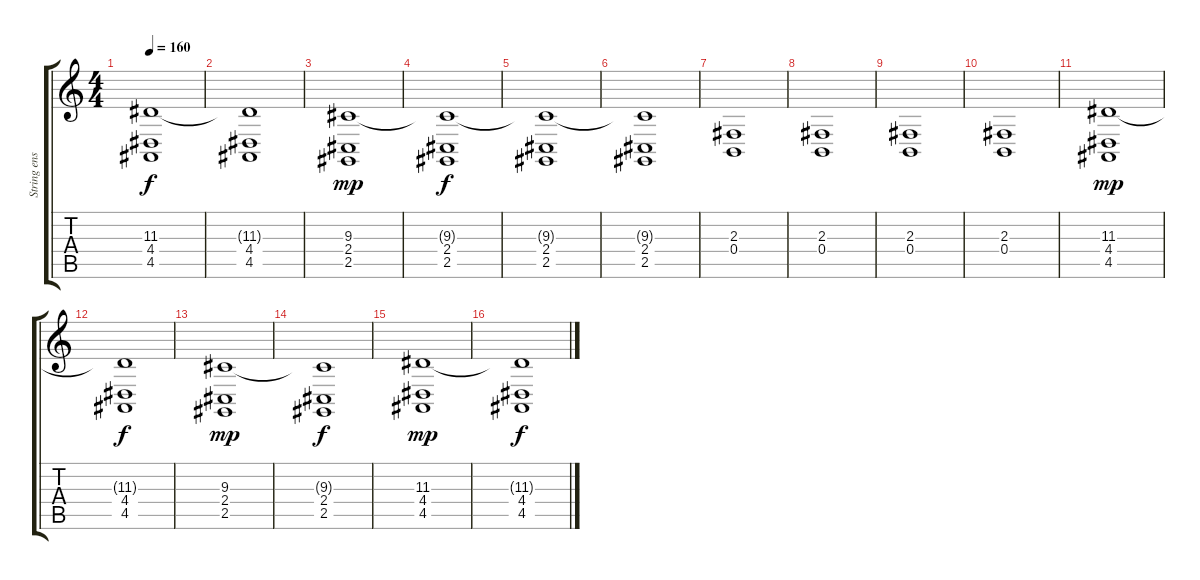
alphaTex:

\track ("String ensemble" "String ens") {instrument stringensemble1}
\staff {score tabs}
\tuning (Db4 Ab3 E3 B2 Gb2 Db2) {hide}
\ts (4 4)
\tempo 160
\clef g2
\ks c
(11.3{t} 4.4 4.5).1{dy f} |
(11.3{t} 4.4 4.5).1 |
(9.3 2.4 2.5).1{dy mp} |
(9.3{t} 2.4 2.5).1{dy f} |
(9.3{t} 2.4 2.5).1 |
(9.3{t} 2.4 2.5).1 |
(2.3 0.4).1 |
(2.3 0.4).1 |
(2.3 0.4).1 |
(2.3 0.4).1 |
(11.3 4.4 4.5).1{dy mp} |
(11.3{t} 4.4 4.5).1{dy f} |
(9.3 2.4 2.5).1{dy mp} |
(9.3{t} 2.4 2.5).1{dy f} |
(11.3 4.4 4.5).1{dy mp} |
(11.3{t} 4.4 4.5).1{dy f}
